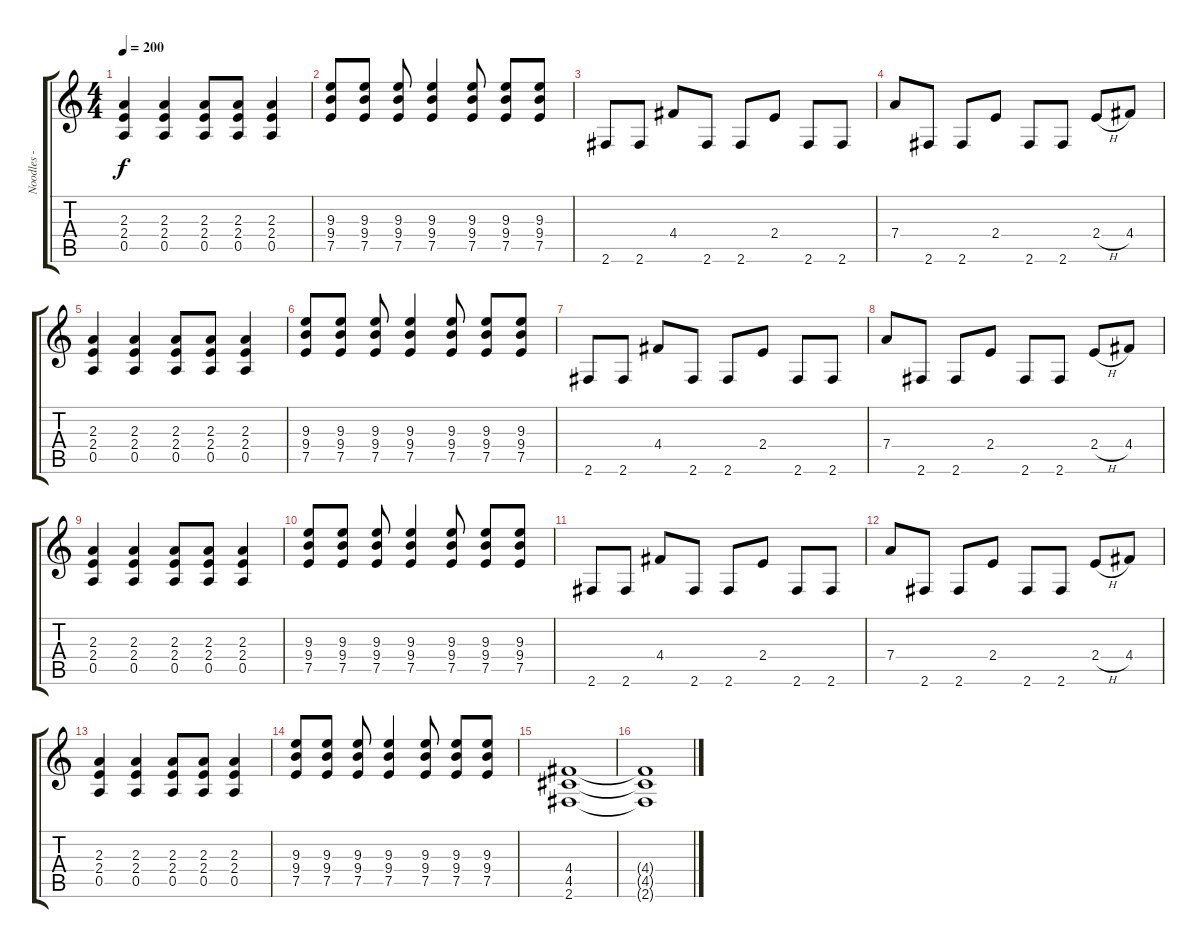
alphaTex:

\track ("Noodles - guitar" "Noodles - ") {instrument distortionguitar}
\staff {score tabs}
\tuning (E4 B3 G3 D3 A2 E2) {hide}
\ts (4 4)
\tempo 200
\clef g2
\ks c
(2.3 2.4 0.5).4{dy f} (2.3 2.4 0.5).4 (2.3 2.4 0.5).8 (2.3 2.4 0.5).8 (2.3 2.4 0.5).4 |
(9.3 9.4 7.5).8 (9.3 9.4 7.5).8 (9.3 9.4 7.5).8 (9.3 9.4 7.5).4 (9.3 9.4 7.5).8 (9.3 9.4 7.5).8 (9.3 9.4 7.5).8 |
2.6.8 2.6.8 4.4.8 2.6.8 2.6.8 2.4.8 2.6.8 2.6.8 |
7.4.8 2.6.8 2.6.8 2.4.8 2.6.8 2.6.8 2.4{h}.8 4.4.8 |
(2.3 2.4 0.5).4 (2.3 2.4 0.5).4 (2.3 2.4 0.5).8 (2.3 2.4 0.5).8 (2.3 2.4 0.5).4 |
(9.3 9.4 7.5).8 (9.3 9.4 7.5).8 (9.3 9.4 7.5).8 (9.3 9.4 7.5).4 (9.3 9.4 7.5).8 (9.3 9.4 7.5).8 (9.3 9.4 7.5).8 |
2.6.8 2.6.8 4.4.8 2.6.8 2.6.8 2.4.8 2.6.8 2.6.8 |
7.4.8 2.6.8 2.6.8 2.4.8 2.6.8 2.6.8 2.4{h}.8 4.4.8 |
(2.3 2.4 0.5).4 (2.3 2.4 0.5).4 (2.3 2.4 0.5).8 (2.3 2.4 0.5).8 (2.3 2.4 0.5).4 |
(9.3 9.4 7.5).8 (9.3 9.4 7.5).8 (9.3 9.4 7.5).8 (9.3 9.4 7.5).4 (9.3 9.4 7.5).8 (9.3 9.4 7.5).8 (9.3 9.4 7.5).8 |
2.6.8 2.6.8 4.4.8 2.6.8 2.6.8 2.4.8 2.6.8 2.6.8 |
7.4.8 2.6.8 2.6.8 2.4.8 2.6.8 2.6.8 2.4{h}.8 4.4.8 |
(2.3 2.4 0.5).4 (2.3 2.4 0.5).4 (2.3 2.4 0.5).8 (2.3 2.4 0.5).8 (2.3 2.4 0.5).4 |
(9.3 9.4 7.5).8 (9.3 9.4 7.5).8 (9.3 9.4 7.5).8 (9.3 9.4 7.5).4 (9.3 9.4 7.5).8 (9.3 9.4 7.5).8 (9.3 9.4 7.5).8 |
(4.4 4.5 2.6).1 |
(4.4{t} 4.5{t} 2.6{t}).1
